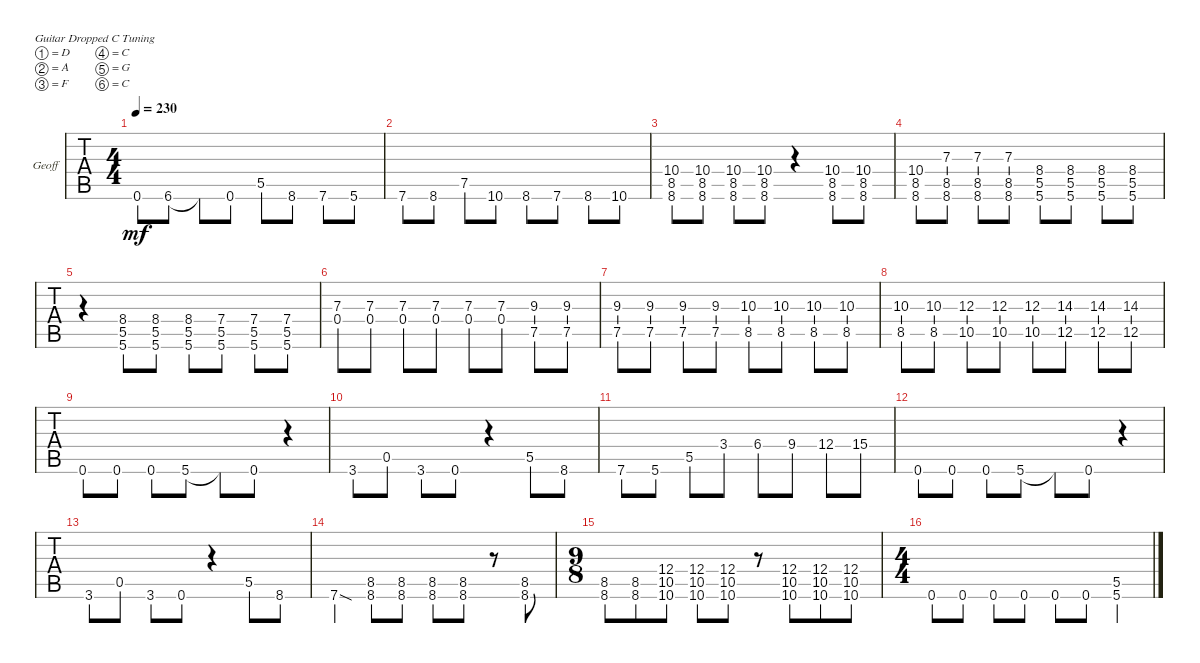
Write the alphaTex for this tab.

\bracketExtendMode groupsimilarinstruments
\firstSystemTrackNameOrientation horizontal
\otherSystemsTrackNameOrientation horizontal
\track ("GeoFuck" "Geoff") {instrument acousticgrandpiano}
\staff {tabs}
\tuning (D4 A3 F3 C3 G2 C2)
\displaytranspose 12
\ts (4 4)
\tempo 230
\clef g2
\ks c
0.6.8{dy mf} 6.6.8 6.6{t}.8 0.6.8 5.5.8 8.6.8 7.6.8 5.6.8 |
7.6.8 8.6.8 7.5.8 10.6.8 8.6.8 7.6.8 8.6.8 10.6.8 |
(10.4 8.5 8.6).8 (10.4 8.5 8.6).8 (10.4 8.5 8.6).8 (10.4 8.5 8.6).8 r.4 (10.4 8.5 8.6).8 (10.4 8.5 8.6).8 |
(10.4 8.5 8.6).8 (7.3 8.5 8.6).8 (7.3 8.5 8.6).8 (7.3 8.5 8.6).8 (8.4 5.5 5.6).8 (8.4 5.5 5.6).8 (8.4 5.5 5.6).8 (8.4 5.5 5.6).8 |
r.4 (8.4 5.5 5.6).8 (8.4 5.5 5.6).8 (8.4 5.5 5.6).8 (7.4 5.5 5.6).8 (7.4 5.5 5.6).8 (7.4 5.5 5.6).8 |
(7.3 0.4).8 (7.3 0.4).8 (7.3 0.4).8 (7.3 0.4).8 (7.3 0.4).8 (7.3 0.4).8 (9.3 7.5).8 (9.3 7.5).8 |
(9.3 7.5).8 (9.3 7.5).8 (9.3 7.5).8 (9.3 7.5).8 (10.3 8.5).8 (10.3 8.5).8 (10.3 8.5).8 (10.3 8.5).8 |
(10.3 8.5).8 (10.3 8.5).8 (12.3 10.5).8 (12.3 10.5).8 (12.3 10.5).8 (14.3 12.5).8 (14.3 12.5).8 (14.3 12.5).8 |
0.6.8 0.6.8 0.6.8 5.6.8 5.6{t}.8 0.6.8 r.4 |
3.6.8 0.5.8 3.6.8 0.6.8 r.4 5.5.8 8.6.8 |
7.6.8 5.6.8 5.5.8 3.4.8 6.4.8 9.4.8 12.4.8 15.4.8 |
0.6.8 0.6.8 0.6.8 5.6.8 5.6{t}.8 0.6.8 r.4 |
3.6.8 0.5.8 3.6.8 0.6.8 r.4 5.5.8 8.6.8 |
7.6{sod}.4 (8.5 8.6).8 (8.5 8.6).8 (8.5 8.6).8 (8.5 8.6).8 r.8 (8.5 8.6).8 |
\ts (9 8)
(8.6 8.5).8 (8.6 8.5).8 (10.6 10.5 12.4).8 (10.6 10.5 12.4).8 (10.6 10.5 12.4).8 r.8 (10.6 10.5 12.4).8 (10.6 10.5 12.4).8 (10.6 10.5 12.4).8 |
\ts (4 4)
0.6.8 0.6.8 0.6.8 0.6.8 0.6.8 0.6.8 (5.5 5.6).4
